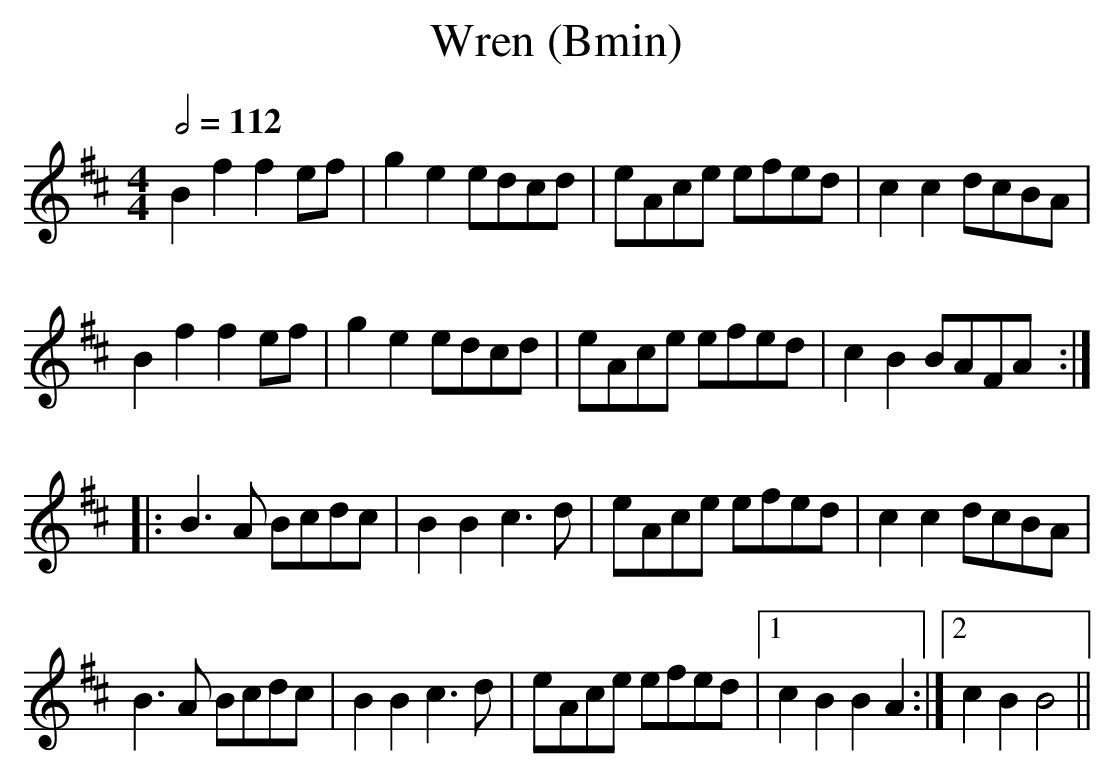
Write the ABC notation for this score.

X:1
T:Wren (Bmin)
Q:1/2=112
M:4/4
L:1/8
K:Bmin
B2f2 f2ef|g2e2 edcd|eAce efed|c2c2 dcBA|
B2f2f2 ef|g2e2 edcd|eAce efed|c2B2 BAFA:|
|:B3A Bcdc|B2B2 c3d|eAce efed|c2c2 dcBA|
B3A Bcdc|B2B2 c3d|eAce efed|1c2B2 B2A2:|2c2B2 B4||
